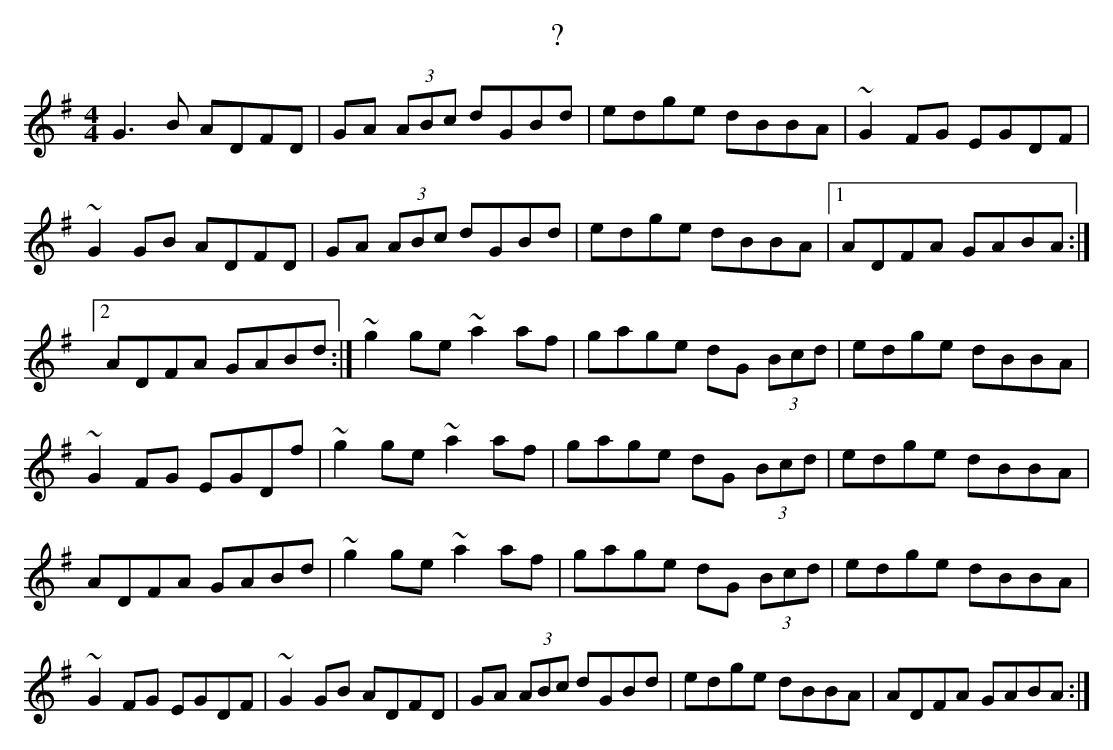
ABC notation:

X:1
T:?
M:4/4
L:1/8
K:G
G3 B ADFD|GA (3ABc dGBd|edge dBBA|~G2 FG EGDF|\
~G2 GB ADFD|GA (3ABc dGBd|edge dBBA|1ADFA GABA:|2ADFA GABd:|\
~g2 ge ~a2 af|gage dG (3Bcd|edge dBBA|~G2 FG EGDf|\
~g2 ge ~a2 af|gage dG (3Bcd|edge dBBA|ADFA GABd|\
~g2 ge ~a2 af|gage dG (3Bcd|edge dBBA|~G2 FG EGDF|\
~G2 GB ADFD|GA (3ABc dGBd|edge dBBA|ADFA GABA:|
